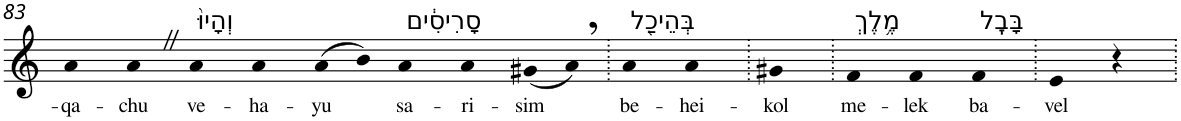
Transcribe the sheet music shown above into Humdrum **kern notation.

**kern	**text
*part1	*part1
*staff1	*staff1
*I"Piano	*
*I'Pno	*
!!LO:PB:g=z
*clefG2	*
*k[]	*
=83	=83
!	!LO:LY:b
4a	-qa-
!	!LO:LY:b
4aZ	-chu
!LO:TX:a:t=וְהָיוּ֙	!
!	!LO:LY:b
4a	ve-
!	!LO:LY:b
4a	-ha-
!	!LO:LY:b
(8a	-yu
8b)	.
!LO:TX:a:t=סָרִיסִ֔ים	!
!	!LO:LY:b
4a	sa-
!	!LO:LY:b
4a	-ri-
!	!LO:LY:b
(8g#X	-sim
8a,)	.
=84.	=84.
!LO:TX:a:t=בְּהֵיכַ֖ל	!
!	!LO:LY:b
4a	be-
!	!LO:LY:b
4a	-hei-
=85.	=85.
!	!LO:LY:b
4g#X	-kol
=86.	=86.
!LO:TX:a:t=מֶ֥לֶךְ	!
!	!LO:LY:b
4f	me-
!	!LO:LY:b
4f	-lek
!LO:TX:a:t=בָּבֶֽל	!
!	!LO:LY:b
4f	ba-
=87.	=87.
!	!LO:LY:b
4e	-vel
4r	.
=.	=.
*-	*-
